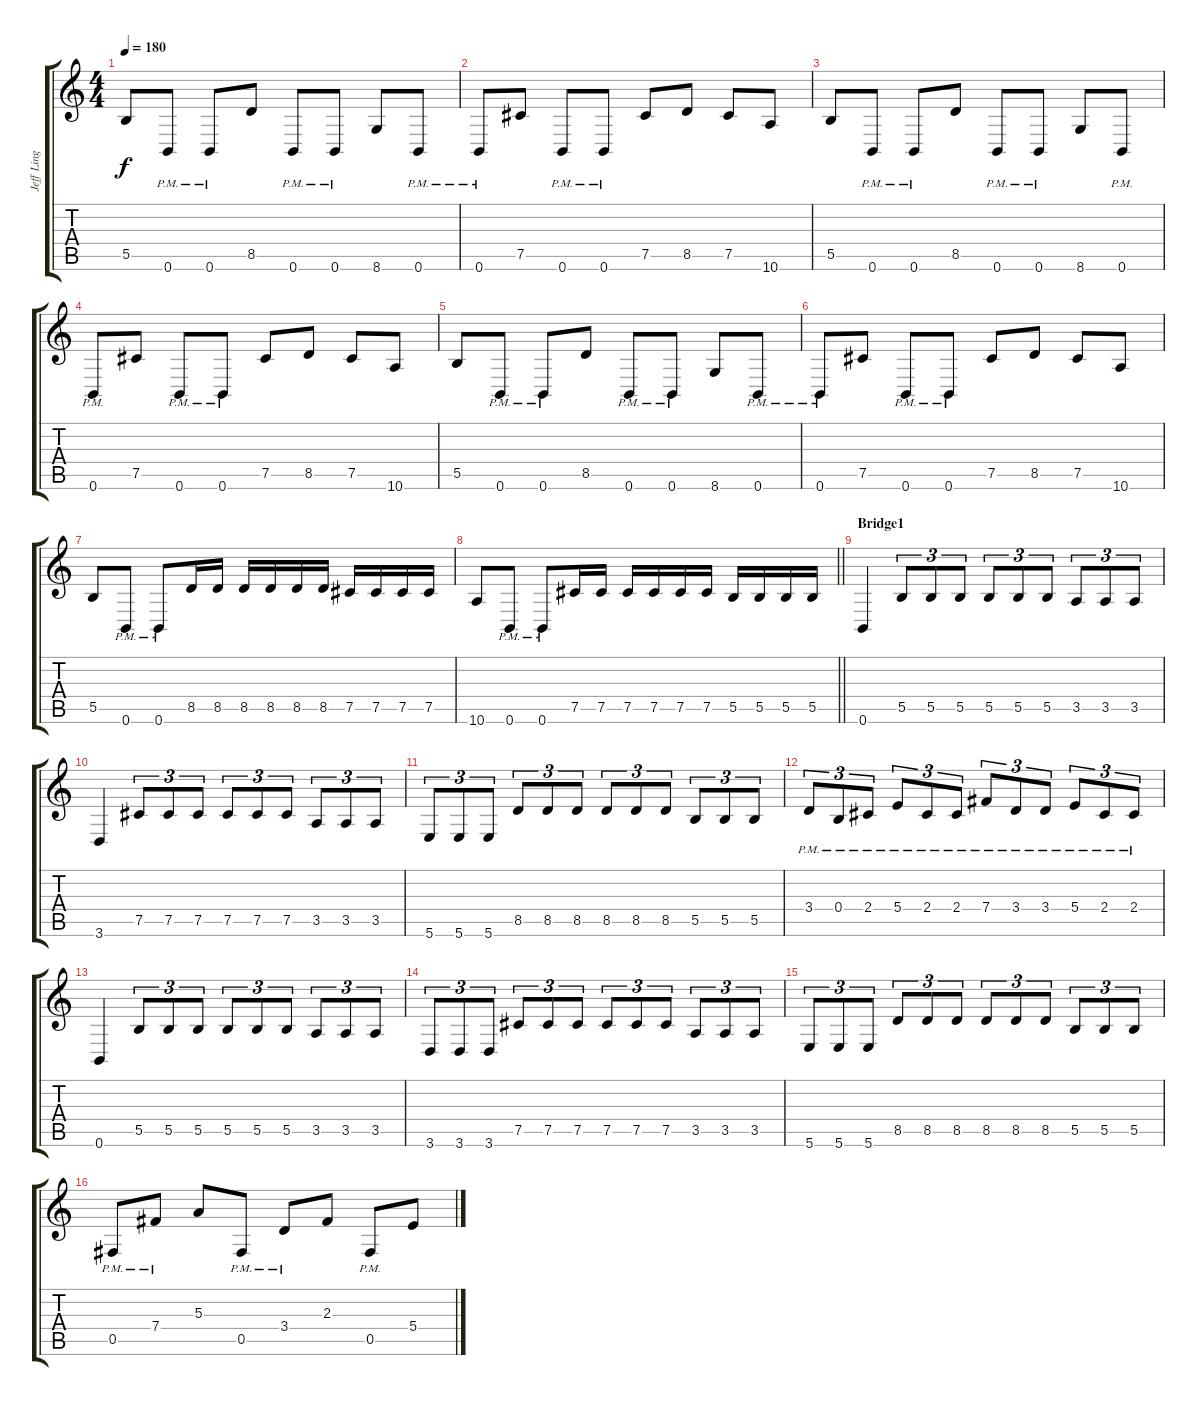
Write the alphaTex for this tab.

\track ("Jeff Ling" "Jeff Ling") {instrument distortionguitar}
\staff {score tabs}
\tuning (Db4 Ab3 E3 B2 Gb2 B1) {hide}
\ts (4 4)
\tempo 180
\clef g2
\ks c
5.5.8{dy f} 0.6{pm}.8 0.6{pm}.8 8.5.8 0.6{pm}.8 0.6{pm}.8 8.6.8 0.6{pm}.8 |
0.6{pm}.8 7.5.8 0.6{pm}.8 0.6{pm}.8 7.5.8 8.5.8 7.5.8 10.6.8 |
5.5.8 0.6{pm}.8 0.6{pm}.8 8.5.8 0.6{pm}.8 0.6{pm}.8 8.6.8 0.6{pm}.8 |
0.6{pm}.8 7.5.8 0.6{pm}.8 0.6{pm}.8 7.5.8 8.5.8 7.5.8 10.6.8 |
5.5.8 0.6{pm}.8 0.6{pm}.8 8.5.8 0.6{pm}.8 0.6{pm}.8 8.6.8 0.6{pm}.8 |
0.6{pm}.8 7.5.8 0.6{pm}.8 0.6{pm}.8 7.5.8 8.5.8 7.5.8 10.6.8 |
5.5.8 0.6{pm}.8 0.6{pm}.8 8.5.16 8.5.16 8.5.16 8.5.16 8.5.16 8.5.16 7.5.16 7.5.16 7.5.16 7.5.16 |
\barLineRight lightlight
10.6.8 0.6{pm}.8 0.6{pm}.8 7.5.16 7.5.16 7.5.16 7.5.16 7.5.16 7.5.16 5.5.16 5.5.16 5.5.16 5.5.16 |
\section ("" "Bridge1")
0.6.4 5.5.8{tu (3 2)} 5.5.8{tu (3 2)} 5.5.8{tu (3 2)} 5.5.8{tu (3 2)} 5.5.8{tu (3 2)} 5.5.8{tu (3 2)} 3.5.8{tu (3 2)} 3.5.8{tu (3 2)} 3.5.8{tu (3 2)} |
3.6.4 7.5.8{tu (3 2)} 7.5.8{tu (3 2)} 7.5.8{tu (3 2)} 7.5.8{tu (3 2)} 7.5.8{tu (3 2)} 7.5.8{tu (3 2)} 3.5.8{tu (3 2)} 3.5.8{tu (3 2)} 3.5.8{tu (3 2)} |
5.6.8{tu (3 2)} 5.6.8{tu (3 2)} 5.6.8{tu (3 2)} 8.5.8{tu (3 2)} 8.5.8{tu (3 2)} 8.5.8{tu (3 2)} 8.5.8{tu (3 2)} 8.5.8{tu (3 2)} 8.5.8{tu (3 2)} 5.5.8{tu (3 2)} 5.5.8{tu (3 2)} 5.5.8{tu (3 2)} |
3.4{pm}.8{tu (3 2)} 0.4{pm}.8{tu (3 2)} 2.4{pm}.8{tu (3 2)} 5.4{pm}.8{tu (3 2)} 2.4{pm}.8{tu (3 2)} 2.4{pm}.8{tu (3 2)} 7.4{pm}.8{tu (3 2)} 3.4{pm}.8{tu (3 2)} 3.4{pm}.8{tu (3 2)} 5.4{pm}.8{tu (3 2)} 2.4{pm}.8{tu (3 2)} 2.4{pm}.8{tu (3 2)} |
0.6.4 5.5.8{tu (3 2)} 5.5.8{tu (3 2)} 5.5.8{tu (3 2)} 5.5.8{tu (3 2)} 5.5.8{tu (3 2)} 5.5.8{tu (3 2)} 3.5.8{tu (3 2)} 3.5.8{tu (3 2)} 3.5.8{tu (3 2)} |
3.6.8{tu (3 2)} 3.6.8{tu (3 2)} 3.6.8{tu (3 2)} 7.5.8{tu (3 2)} 7.5.8{tu (3 2)} 7.5.8{tu (3 2)} 7.5.8{tu (3 2)} 7.5.8{tu (3 2)} 7.5.8{tu (3 2)} 3.5.8{tu (3 2)} 3.5.8{tu (3 2)} 3.5.8{tu (3 2)} |
5.6.8{tu (3 2)} 5.6.8{tu (3 2)} 5.6.8{tu (3 2)} 8.5.8{tu (3 2)} 8.5.8{tu (3 2)} 8.5.8{tu (3 2)} 8.5.8{tu (3 2)} 8.5.8{tu (3 2)} 8.5.8{tu (3 2)} 5.5.8{tu (3 2)} 5.5.8{tu (3 2)} 5.5.8{tu (3 2)} |
0.5{pm}.8 7.4{pm}.8 5.3.8 0.5{pm}.8 3.4{pm}.8 2.3.8 0.5{pm}.8 5.4.8
